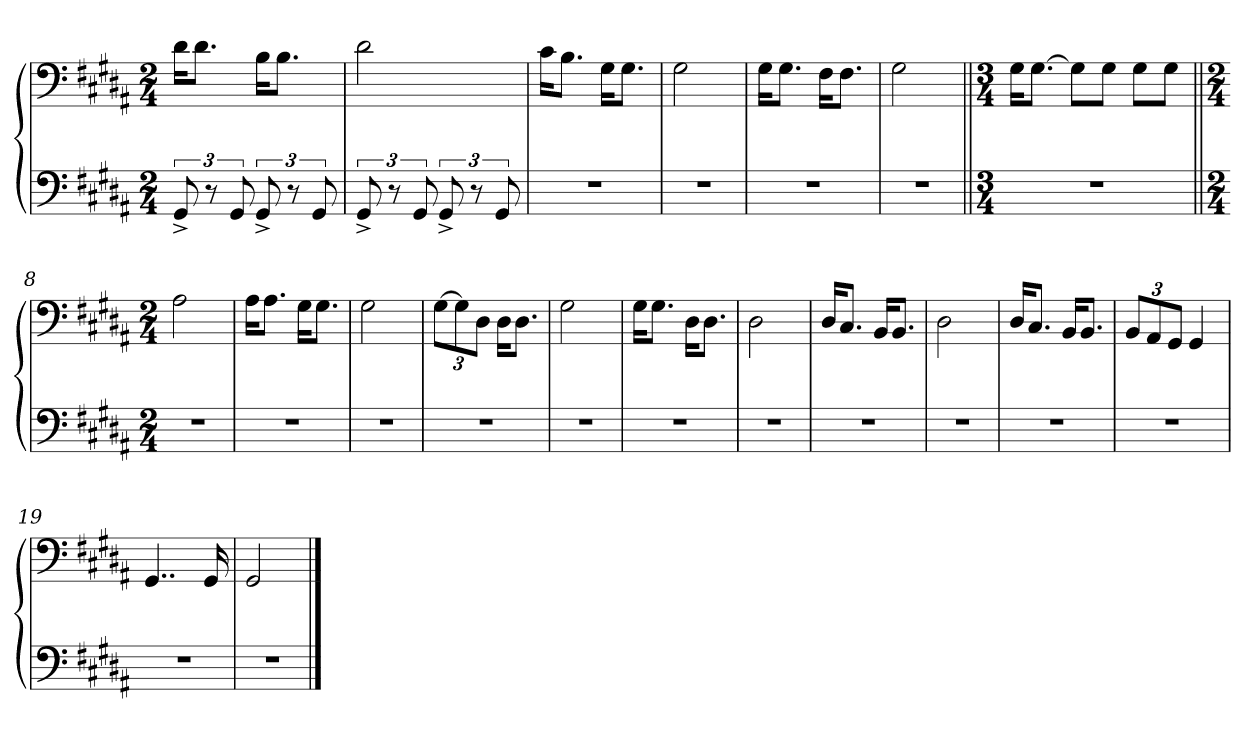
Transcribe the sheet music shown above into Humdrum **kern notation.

**kern	**kern
*part1	*part1
*staff2	*staff1
*clefF4	*clefF4
*k[f#c#g#d#a#]	*k[f#c#g#d#a#]
*M2/4	*M2/4
=1	=1
12GG#^/	16d#\KL
.	8.d#\J
12r	.
12GG#/	.
12GG#^/	16B\KL
.	8.B\J
12r	.
12GG#/	.
=2	=2
12GG#^/	2d#\
12r	.
12GG#/	.
12GG#^/	.
12r	.
12GG#/	.
=3	=3
2r	16c#\KL
.	8.B\J
.	16G#\KL
.	8.G#\J
=4	=4
2r	2G#\
=5	=5
2r	16G#\KL
.	8.G#\J
.	16F#\KL
.	8.F#\J
=6	=6
2r	2G#\
=7||	=7||
*M3/4	*M3/4
2.r	16G#\KL
.	[8.G#\J
.	8G#\L]
.	8G#\J
.	8G#\L
.	8G#\J
=8||	=8||
*M2/4	*M2/4
2r	2A#\
=9	=9
2r	16A#\KL
.	8.A#\J
.	16G#\KL
.	8.G#\J
=10	=10
2r	2G#\
=11	=11
2r	[12G#\L
.	12G#\]
.	12D#\J
.	16D#\KL
.	8.D#\J
=12	=12
2r	2G#\
=13	=13
2r	16G#\KL
.	8.G#\J
.	16D#\KL
.	8.D#\J
=14	=14
2r	2D#\
=15	=15
2r	16D#/KL
.	8.C#/J
.	16BB/KL
.	8.BB/J
=16	=16
2r	2D#\
=17	=17
2r	16D#/KL
.	8.C#/J
.	16BB/KL
.	8.BB/J
=18	=18
2r	12BB/L
.	12AA#/
.	12GG#/J
.	4GG#/
=19	=19
2r	4..GG#/
.	16GG#/
=20	=20
2r	2GG#/
==	==
*-	*-
